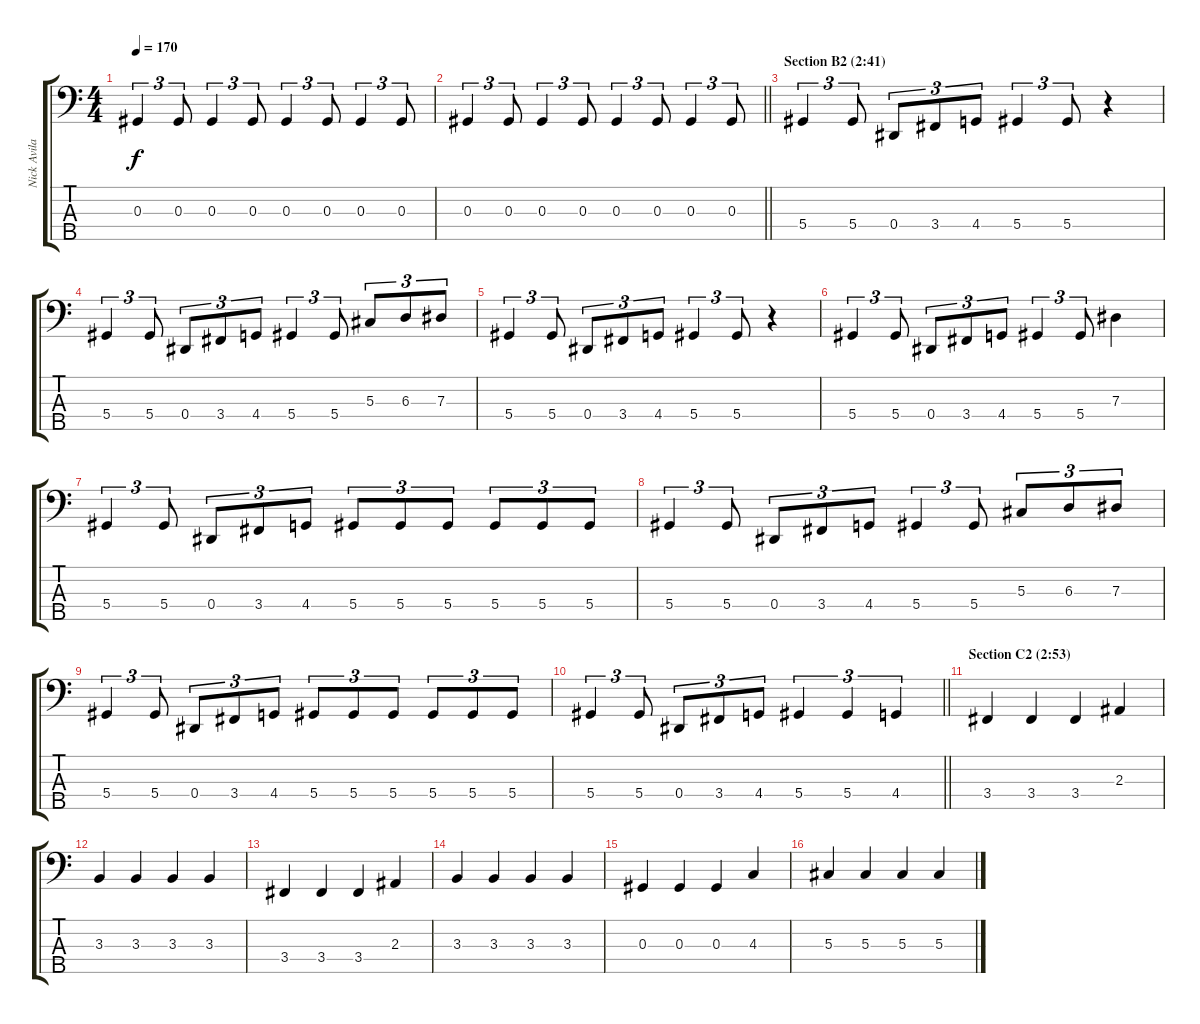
\track ("Nick Avila" "Nick Avila") {instrument electricbassfinger}
\staff {score tabs}
\tuning (Gb2 Db2 Ab1 Eb1 Bb0) {hide}
\ts (4 4)
\tempo 170
\clef f4
\ks c
0.3.4{tu (3 2) dy f} 0.3.8{tu (3 2)} 0.3.4{tu (3 2)} 0.3.8{tu (3 2)} 0.3.4{tu (3 2)} 0.3.8{tu (3 2)} 0.3.4{tu (3 2)} 0.3.8{tu (3 2)} |
\barLineRight lightlight
0.3.4{tu (3 2)} 0.3.8{tu (3 2)} 0.3.4{tu (3 2)} 0.3.8{tu (3 2)} 0.3.4{tu (3 2)} 0.3.8{tu (3 2)} 0.3.4{tu (3 2)} 0.3.8{tu (3 2)} |
\section ("" "Section B2 (2:41)")
5.4.4{tu (3 2)} 5.4.8{tu (3 2)} 0.4.8{tu (3 2)} 3.4.8{tu (3 2)} 4.4.8{tu (3 2)} 5.4.4{tu (3 2)} 5.4.8{tu (3 2)} r.4 |
5.4.4{tu (3 2)} 5.4.8{tu (3 2)} 0.4.8{tu (3 2)} 3.4.8{tu (3 2)} 4.4.8{tu (3 2)} 5.4.4{tu (3 2)} 5.4.8{tu (3 2)} 5.3.8{tu (3 2)} 6.3.8{tu (3 2)} 7.3.8{tu (3 2)} |
5.4.4{tu (3 2)} 5.4.8{tu (3 2)} 0.4.8{tu (3 2)} 3.4.8{tu (3 2)} 4.4.8{tu (3 2)} 5.4.4{tu (3 2)} 5.4.8{tu (3 2)} r.4 |
5.4.4{tu (3 2)} 5.4.8{tu (3 2)} 0.4.8{tu (3 2)} 3.4.8{tu (3 2)} 4.4.8{tu (3 2)} 5.4.4{tu (3 2)} 5.4.8{tu (3 2)} 7.3.4 |
5.4.4{tu (3 2)} 5.4.8{tu (3 2)} 0.4.8{tu (3 2)} 3.4.8{tu (3 2)} 4.4.8{tu (3 2)} 5.4.8{tu (3 2)} 5.4.8{tu (3 2)} 5.4.8{tu (3 2)} 5.4.8{tu (3 2)} 5.4.8{tu (3 2)} 5.4.8{tu (3 2)} |
5.4.4{tu (3 2)} 5.4.8{tu (3 2)} 0.4.8{tu (3 2)} 3.4.8{tu (3 2)} 4.4.8{tu (3 2)} 5.4.4{tu (3 2)} 5.4.8{tu (3 2)} 5.3.8{tu (3 2)} 6.3.8{tu (3 2)} 7.3.8{tu (3 2)} |
5.4.4{tu (3 2)} 5.4.8{tu (3 2)} 0.4.8{tu (3 2)} 3.4.8{tu (3 2)} 4.4.8{tu (3 2)} 5.4.8{tu (3 2)} 5.4.8{tu (3 2)} 5.4.8{tu (3 2)} 5.4.8{tu (3 2)} 5.4.8{tu (3 2)} 5.4.8{tu (3 2)} |
\barLineRight lightlight
5.4.4{tu (3 2)} 5.4.8{tu (3 2)} 0.4.8{tu (3 2)} 3.4.8{tu (3 2)} 4.4.8{tu (3 2)} 5.4.4{tu (3 2)} 5.4.4{tu (3 2)} 4.4.4{tu (3 2)} |
\section ("" "Section C2 (2:53)")
3.4.4 3.4.4 3.4.4 2.3.4 |
3.3.4 3.3.4 3.3.4 3.3.4 |
3.4.4 3.4.4 3.4.4 2.3.4 |
3.3.4 3.3.4 3.3.4 3.3.4 |
0.3.4 0.3.4 0.3.4 4.3.4 |
5.3.4 5.3.4 5.3.4 5.3.4
